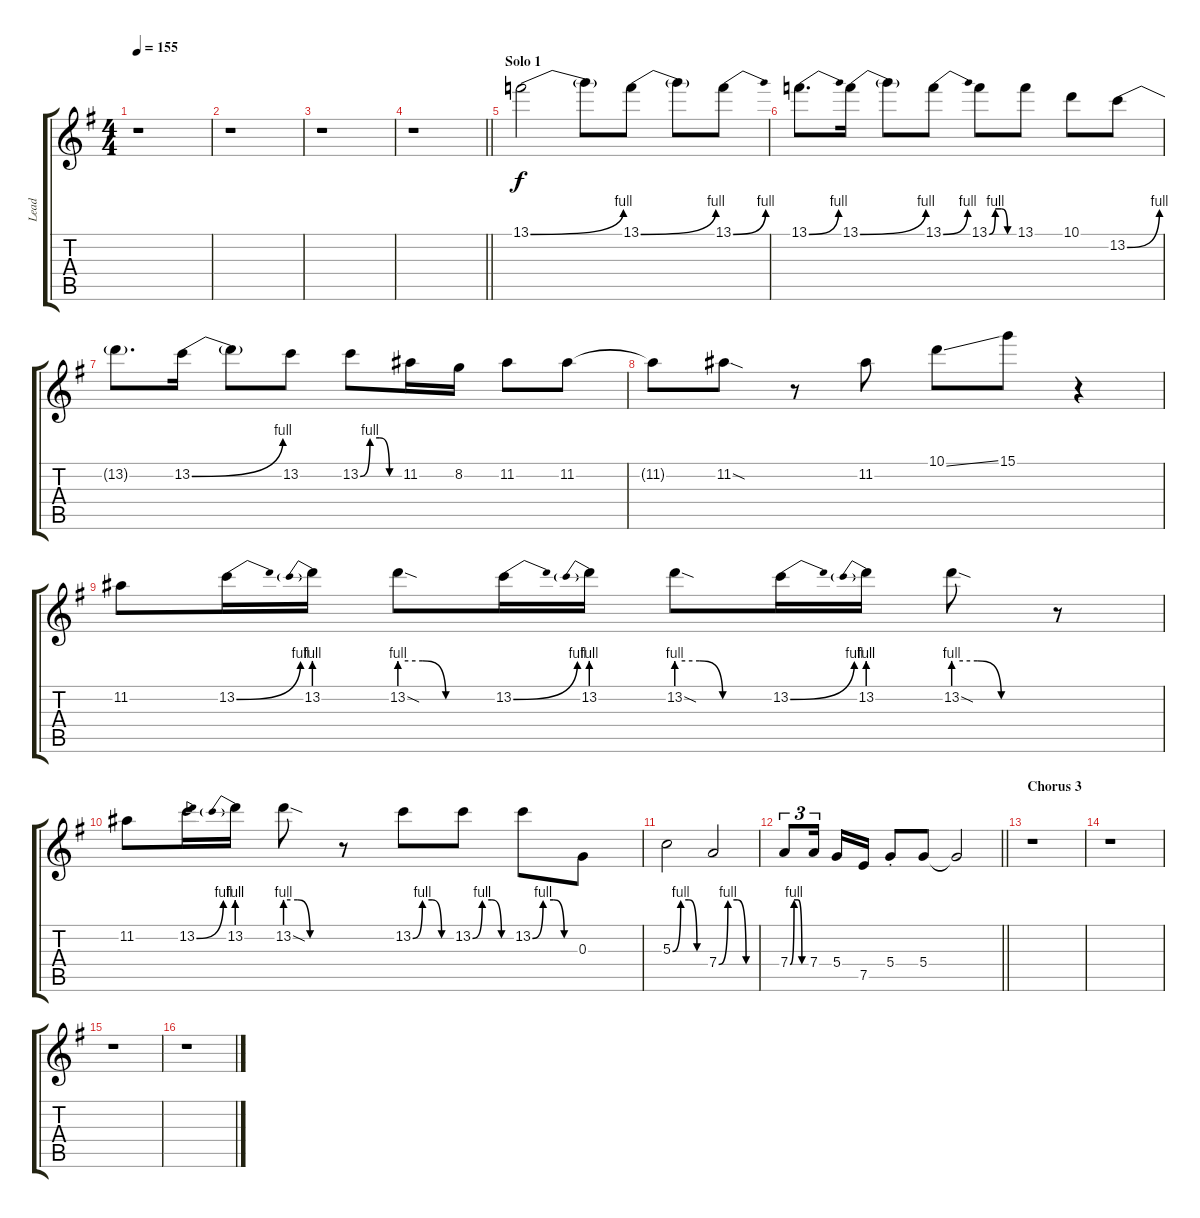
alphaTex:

\track ("Lead" "Lead") {instrument overdrivenguitar}
\staff {score tabs}
\tuning (E4 B3 G3 D3 A2 E2) {hide}
\ts (4 4)
\tempo 155
\clef g2
\ks g
r.1{dy mf} |
r.1 |
r.1 |
\barLineRight lightlight
r.1 |
\section ("" "Solo 1")
13.1{be (bend 0 0 60 4)}.2{dy f} 13.1{t}.8 13.1{be (bend 0 0 60 4)}.8 13.1{t}.8 13.1{be (bend 0 0 60 4)}.8 |
13.1{be (bend 0 0 60 4)}.8{d} 13.1{be (bend 0 0 60 4)}.16 13.1{t}.8 13.1{be (bend 0 0 60 4)}.8 13.1{be (custom 0 0 15 4 30 4 45 0 60 0)}.8 13.1.8 10.1.8 13.2{be (bend 0 0 60 4)}.8 |
13.2{t}.8{d} 13.2{be (bend 0 0 60 4)}.16 13.2{t}.8 13.2.8 13.2{be (custom 0 0 15 4 30 4 45 0 60 0)}.8 11.2.16 8.2.16 11.2.8 11.2.8 |
11.2{t}.8 11.2{sod}.8 r.8 11.2.8 10.1{ss}.8 15.1.8 r.4 |
11.2.8 13.2{be (bend 0 0 60 4)}.16 13.2{be (prebend 0 4 60 4)}.16 13.2{be (custom 0 4 15 4 30 0 60 0) sod}.8 13.2{be (bend 0 0 60 4)}.16 13.2{be (prebend 0 4 60 4)}.16 13.2{be (custom 0 4 15 4 30 0 60 0) sod}.8 13.2{be (bend 0 0 60 4)}.16 13.2{be (prebend 0 4 60 4)}.16 13.2{be (custom 0 4 15 4 30 0 60 0) sod}.8 r.8 |
11.2.8 13.2{be (bend 0 0 60 4)}.16 13.2{be (prebend 0 4 60 4)}.16 13.2{be (custom 0 4 15 4 30 0 60 0) sod}.8 r.8 13.2{be (custom 0 0 15 4 30 4 45 0 60 0)}.8 13.2{be (custom 0 0 15 4 30 4 45 0 60 0)}.8 13.2{be (custom 0 0 15 4 30 4 45 0 60 0)}.8 0.3.8 |
5.3{be (custom 0 0 15 4 30 4 45 0 60 0)}.2 7.4{be (custom 0 0 15 4 30 4 45 0 60 0)}.2 |
\barLineRight lightlight
7.4{be (custom 0 0 15 4 30 4 45 0 60 0)}.8{tu (3 2)} 7.4.16{tu (3 2) beam splitsecondary} 5.4.16 7.5.16 5.4{st}.8 5.4.8 5.4{t}.2 |
\section ("" "Chorus 3")
r.1 |
r.1 |
r.1 |
r.1
